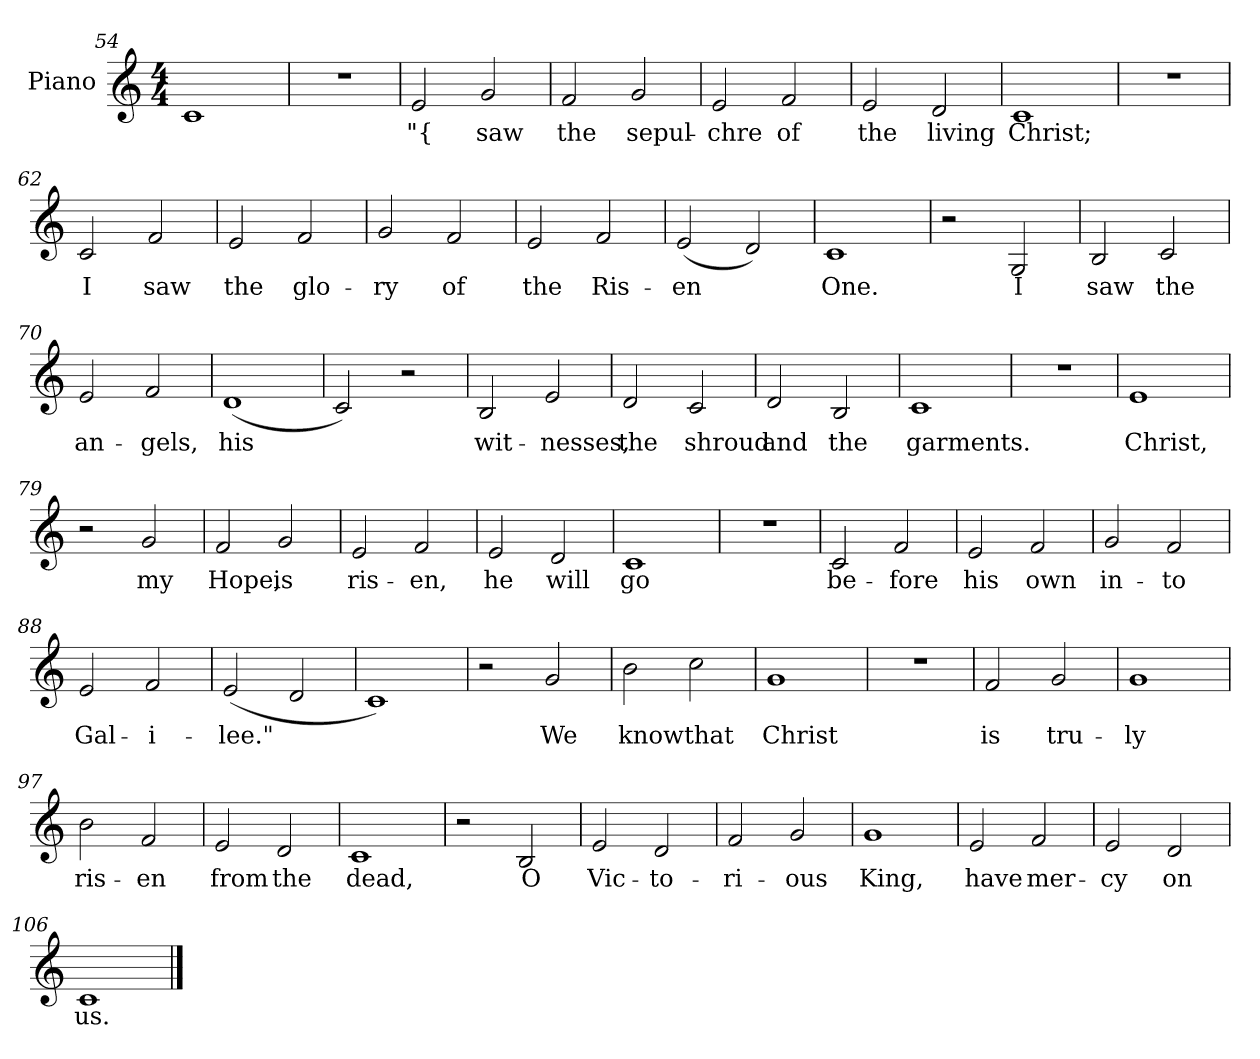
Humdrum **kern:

**kern	**text
*part1	*part1
*staff1	*staff1
*I"Piano	*
*I'Pno.	*
*clefG2	*
*k[]	*
*M4/4	*
=54	=54
1c	.
!!LO:LB:g=z
=55	=55
1r	.
=56	=56
2e/	"{
2g/	saw
=57	=57
2f/	the
2g/	sepul-
=58	=58
2e/	-chre
2f/	of
=59	=59
2e/	the
2d/	living
=60	=60
1c	Christ;
=61	=61
1r	.
=62	=62
2c/	I
2f/	saw
=63	=63
2e/	the
2f/	glo-
=64	=64
2g/	-ry
2f/	of
=65	=65
2e/	the
2f/	Ris-
!!LO:LB:g=z
=66	=66
(<2e/	-en
2d/)	.
=67	=67
1c	One.
=68	=68
2r	.
2G/	I
=69	=69
2B/	saw
2c/	the
=70	=70
2e/	an-
2f/	-gels,
=71	=71
(<1d	his
=72	=72
2c/)	.
2r	.
=73	=73
2B/	wit-
2e/	-nesses,
=74	=74
2d/	the
2c/	shroud
=75	=75
2d/	and
2B/	the
!!LO:LB:g=z
=76	=76
1c	garments.
=77	=77
1r	.
=78	=78
1e	Christ,
=79	=79
2r	.
2g/	my
=80	=80
2f/	Hope,
2g/	is
=81	=81
2e/	ris-
2f/	-en,
=82	=82
2e/	he
2d/	will
=83	=83
1c	go
=84	=84
1r	.
=85	=85
2c/	be-
2f/	-fore
=86	=86
2e/	his
2f/	own
!!LO:LB:g=z
=87	=87
2g/	in-
2f/	-to
=88	=88
2e/	Gal-
2f/	-i-
=89	=89
(<2e/	-lee."
2d/	.
=90	=90
1c)	.
=91	=91
2r	.
2g/	We
=92	=92
2b\	know
2cc\	that
=93	=93
1g	Christ
=94	=94
1r	.
=95	=95
2f/	is
2g/	tru-
=96	=96
1g	-ly
=97	=97
2b\	ris-
2f/	-en
!!LO:LB:g=z
=98	=98
2e/	from
2d/	the
=99	=99
1c	dead,
=100	=100
2r	.
2B/	O
=101	=101
2e/	Vic-
2d/	-to-
=102	=102
2f/	-ri-
2g/	-ous
=103	=103
1g	King,
=104	=104
2e/	have
2f/	mer-
=105	=105
2e/	-cy
2d/	on
=106	=106
1c	us.
==	==
*-	*-
